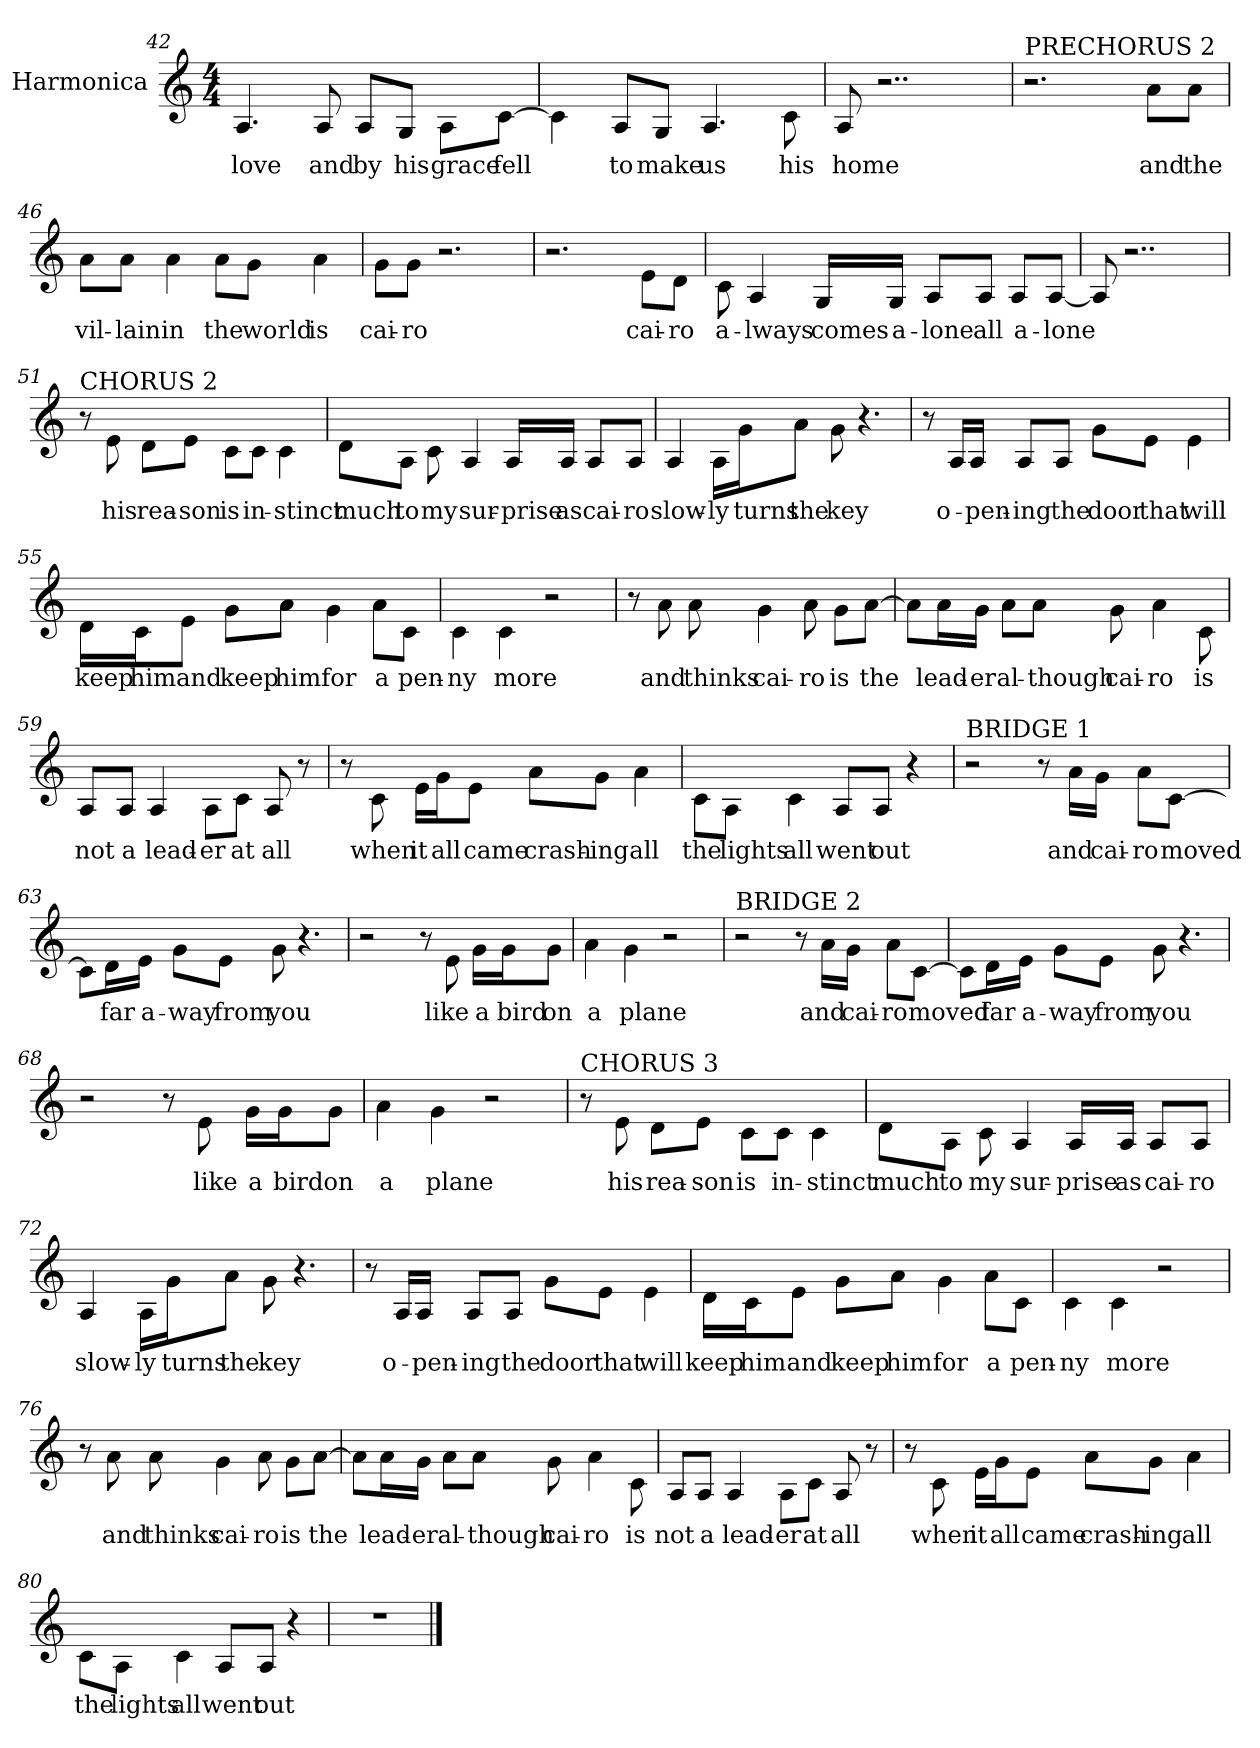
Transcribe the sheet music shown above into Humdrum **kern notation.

**kern	**text
*part1	*part1
*staff1	*staff1
*I"Harmonica	*
*clefG2	*
*k[]	*
*M4/4	*
=42	=42
!	!LO:LY:b
4.A/	love
!	!LO:LY:b
8A/	and
!	!LO:LY:b
8A/L	by
!	!LO:LY:b
8G/J	his
!	!LO:LY:b
8A\L	grace
!	!LO:LY:b
[8c\J	fell
=43	=43
4c\]	.
!	!LO:LY:b
8A/L	to
!	!LO:LY:b
8G/J	make
!	!LO:LY:b
4.A/	us
!	!LO:LY:b
8c\	his
=44	=44
!	!LO:LY:b
8A/	home
2..r	.
!!LO:LB:g=z
=45	=45
!LO:TX:a:t=PRECHORUS 2	!
2.r	.
!	!LO:LY:b
8a\L	and
!	!LO:LY:b
8a\J	the
=46	=46
!	!LO:LY:b
8a\L	vil-
!	!LO:LY:b
8a\J	-lain
!	!LO:LY:b
4a\	in
!	!LO:LY:b
8a\L	the
!	!LO:LY:b
8g\J	world
!	!LO:LY:b
4a\	is
=47	=47
!	!LO:LY:b
8g\L	cai-
!	!LO:LY:b
8g\J	-ro
2.r	.
=48	=48
2.r	.
!	!LO:LY:b
8e\L	cai-
!	!LO:LY:b
8d\J	-ro
!!LO:LB:g=z
=49	=49
!	!LO:LY:b
8c\	a-
!	!LO:LY:b
4A/	-lways
!	!LO:LY:b
16G/LL	comes
!	!LO:LY:b
16G/JJ	a-
!	!LO:LY:b
8A/L	-lone
!	!LO:LY:b
8A/J	all
!	!LO:LY:b
8A/L	a-
!	!LO:LY:b
[8A/J	-lone
=50	=50
8A/]	.
2..r	.
=51	=51
!LO:TX:a:t=CHORUS 2	!
8r	.
!	!LO:LY:b
8e\	his
!	!LO:LY:b
8d\L	rea-
!	!LO:LY:b
8e\J	-son
!	!LO:LY:b
8c\L	is
!	!LO:LY:b
8c\J	in-
!	!LO:LY:b
4c\	-stinct
!!LO:LB:g=z
=52	=52
!	!LO:LY:b
8d\L	much
!	!LO:LY:b
8A\J	to
!	!LO:LY:b
8c\	my
!	!LO:LY:b
4A/	sur-
!	!LO:LY:b
16A/LL	-prise
!	!LO:LY:b
16A/JJ	as
!	!LO:LY:b
8A/L	cai-
!	!LO:LY:b
8A/J	-ro
=53	=53
!	!LO:LY:b
4A/	slow-
!	!LO:LY:b
16A\LL	-ly
!	!LO:LY:b
16g\J	turns
!	!LO:LY:b
8a\J	the
!	!LO:LY:b
8g\	key
4.r	.
=54	=54
8r	.
!	!LO:LY:b
16A/LL	o-
!	!LO:LY:b
16A/JJ	-pen-
!	!LO:LY:b
8A/L	-ing
!	!LO:LY:b
8A/J	the
!	!LO:LY:b
8g\L	door
!	!LO:LY:b
8e\J	that
!	!LO:LY:b
4e\	will
!!LO:LB:g=z
=55	=55
!	!LO:LY:b
16d\LL	keep
!	!LO:LY:b
16c\J	him
!	!LO:LY:b
8e\J	and
!	!LO:LY:b
8g\L	keep
!	!LO:LY:b
8a\J	him
!	!LO:LY:b
4g\	for
!	!LO:LY:b
8a\L	a
!	!LO:LY:b
8c\J	pen-
=56	=56
!	!LO:LY:b
4c\	-ny
!	!LO:LY:b
4c\	more
2r	.
=57	=57
8r	.
!	!LO:LY:b
8a\	and
!	!LO:LY:b
8a\	thinks
!	!LO:LY:b
4g\	cai-
!	!LO:LY:b
8a\	-ro
!	!LO:LY:b
8g\L	is
!	!LO:LY:b
[8a\J	the
!!LO:PB:g=z
=58	=58
8a\L]	.
!	!LO:LY:b
16a\L	lead-
!	!LO:LY:b
16g\JJ	-er
!	!LO:LY:b
8a\L	al-
!	!LO:LY:b
8a\J	-though
!	!LO:LY:b
8g\	cai-
!	!LO:LY:b
4a\	-ro
!	!LO:LY:b
8c\	is
=59	=59
!	!LO:LY:b
8A/L	not
!	!LO:LY:b
8A/J	a
!	!LO:LY:b
4A/	lead-
!	!LO:LY:b
8A\L	-er
!	!LO:LY:b
8c\J	at
!	!LO:LY:b
8A/	all
8r	.
=60	=60
8r	.
!	!LO:LY:b
8c\	when
!	!LO:LY:b
16e\LL	it
!	!LO:LY:b
16g\J	all
!	!LO:LY:b
8e\J	came
!	!LO:LY:b
8a\L	crash-
!	!LO:LY:b
8g\J	-ing
!	!LO:LY:b
4a\	all
!!LO:LB:g=z
=61	=61
!	!LO:LY:b
8c\L	the
!	!LO:LY:b
8A\J	lights
!	!LO:LY:b
4c\	all
!	!LO:LY:b
8A/L	went
!	!LO:LY:b
8A/J	out
4r	.
=62	=62
!LO:TX:a:t=BRIDGE 1	!
2r	.
8r	.
!	!LO:LY:b
16a\LL	and
!	!LO:LY:b
16g\JJ	cai-
!	!LO:LY:b
8a\L	-ro
!	!LO:LY:b
[8c\J	moved
=63	=63
8c\L]	.
!	!LO:LY:b
16d\L	far
!	!LO:LY:b
16e\JJ	a-
!	!LO:LY:b
8g\L	-way
!	!LO:LY:b
8e\J	from
!	!LO:LY:b
8g\	you
4.r	.
!!LO:LB:g=z
=64	=64
2r	.
8r	.
!	!LO:LY:b
8e\	like
!	!LO:LY:b
16g\LL	a
!	!LO:LY:b
16g\J	bird
!	!LO:LY:b
8g\J	on
=65	=65
!	!LO:LY:b
4a\	a
!	!LO:LY:b
4g\	plane
2r	.
=66	=66
!LO:TX:a:t=BRIDGE 2	!
2r	.
8r	.
!	!LO:LY:b
16a\LL	and
!	!LO:LY:b
16g\JJ	cai-
!	!LO:LY:b
8a\L	-ro
!	!LO:LY:b
[8c\J	moved
=67	=67
8c\L]	.
!	!LO:LY:b
16d\L	far
!	!LO:LY:b
16e\JJ	a-
!	!LO:LY:b
8g\L	-way
!	!LO:LY:b
8e\J	from
!	!LO:LY:b
8g\	you
4.r	.
!!LO:LB:g=z
=68	=68
2r	.
8r	.
!	!LO:LY:b
8e\	like
!	!LO:LY:b
16g\LL	a
!	!LO:LY:b
16g\J	bird
!	!LO:LY:b
8g\J	on
=69	=69
!	!LO:LY:b
4a\	a
!	!LO:LY:b
4g\	plane
2r	.
=70	=70
!LO:TX:a:t=CHORUS 3	!
8r	.
!	!LO:LY:b
8e\	his
!	!LO:LY:b
8d\L	rea-
!	!LO:LY:b
8e\J	-son
!	!LO:LY:b
8c\L	is
!	!LO:LY:b
8c\J	in-
!	!LO:LY:b
4c\	-stinct
=71	=71
!	!LO:LY:b
8d\L	much
!	!LO:LY:b
8A\J	to
!	!LO:LY:b
8c\	my
!	!LO:LY:b
4A/	sur-
!	!LO:LY:b
16A/LL	-prise
!	!LO:LY:b
16A/JJ	as
!	!LO:LY:b
8A/L	cai-
!	!LO:LY:b
8A/J	-ro
!!LO:LB:g=z
=72	=72
!	!LO:LY:b
4A/	slow-
!	!LO:LY:b
16A\LL	-ly
!	!LO:LY:b
16g\J	turns
!	!LO:LY:b
8a\J	the
!	!LO:LY:b
8g\	key
4.r	.
=73	=73
8r	.
!	!LO:LY:b
16A/LL	o-
!	!LO:LY:b
16A/JJ	-pen-
!	!LO:LY:b
8A/L	-ing
!	!LO:LY:b
8A/J	the
!	!LO:LY:b
8g\L	door
!	!LO:LY:b
8e\J	that
!	!LO:LY:b
4e\	will
!!LO:LB:g=z
=74	=74
!	!LO:LY:b
16d\LL	keep
!	!LO:LY:b
16c\J	him
!	!LO:LY:b
8e\J	and
!	!LO:LY:b
8g\L	keep
!	!LO:LY:b
8a\J	him
!	!LO:LY:b
4g\	for
!	!LO:LY:b
8a\L	a
!	!LO:LY:b
8c\J	pen-
=75	=75
!	!LO:LY:b
4c\	-ny
!	!LO:LY:b
4c\	more
2r	.
=76	=76
8r	.
!	!LO:LY:b
8a\	and
!	!LO:LY:b
8a\	thinks
!	!LO:LY:b
4g\	cai-
!	!LO:LY:b
8a\	-ro
!	!LO:LY:b
8g\L	is
!	!LO:LY:b
[8a\J	the
!!LO:LB:g=z
=77	=77
8a\L]	.
!	!LO:LY:b
16a\L	lead-
!	!LO:LY:b
16g\JJ	-er
!	!LO:LY:b
8a\L	al-
!	!LO:LY:b
8a\J	-though
!	!LO:LY:b
8g\	cai-
!	!LO:LY:b
4a\	-ro
!	!LO:LY:b
8c\	is
=78	=78
!	!LO:LY:b
8A/L	not
!	!LO:LY:b
8A/J	a
!	!LO:LY:b
4A/	lead-
!	!LO:LY:b
8A\L	-er
!	!LO:LY:b
8c\J	at
!	!LO:LY:b
8A/	all
8r	.
=79	=79
8r	.
!	!LO:LY:b
8c\	when
!	!LO:LY:b
16e\LL	it
!	!LO:LY:b
16g\J	all
!	!LO:LY:b
8e\J	came
!	!LO:LY:b
8a\L	crash-
!	!LO:LY:b
8g\J	-ing
!	!LO:LY:b
4a\	all
!!LO:LB:g=z
=80	=80
!	!LO:LY:b
8c\L	the
!	!LO:LY:b
8A\J	lights
!	!LO:LY:b
4c\	all
!	!LO:LY:b
8A/L	went
!	!LO:LY:b
8A/J	out
4r	.
=81	=81
1r	.
==	==
*-	*-
